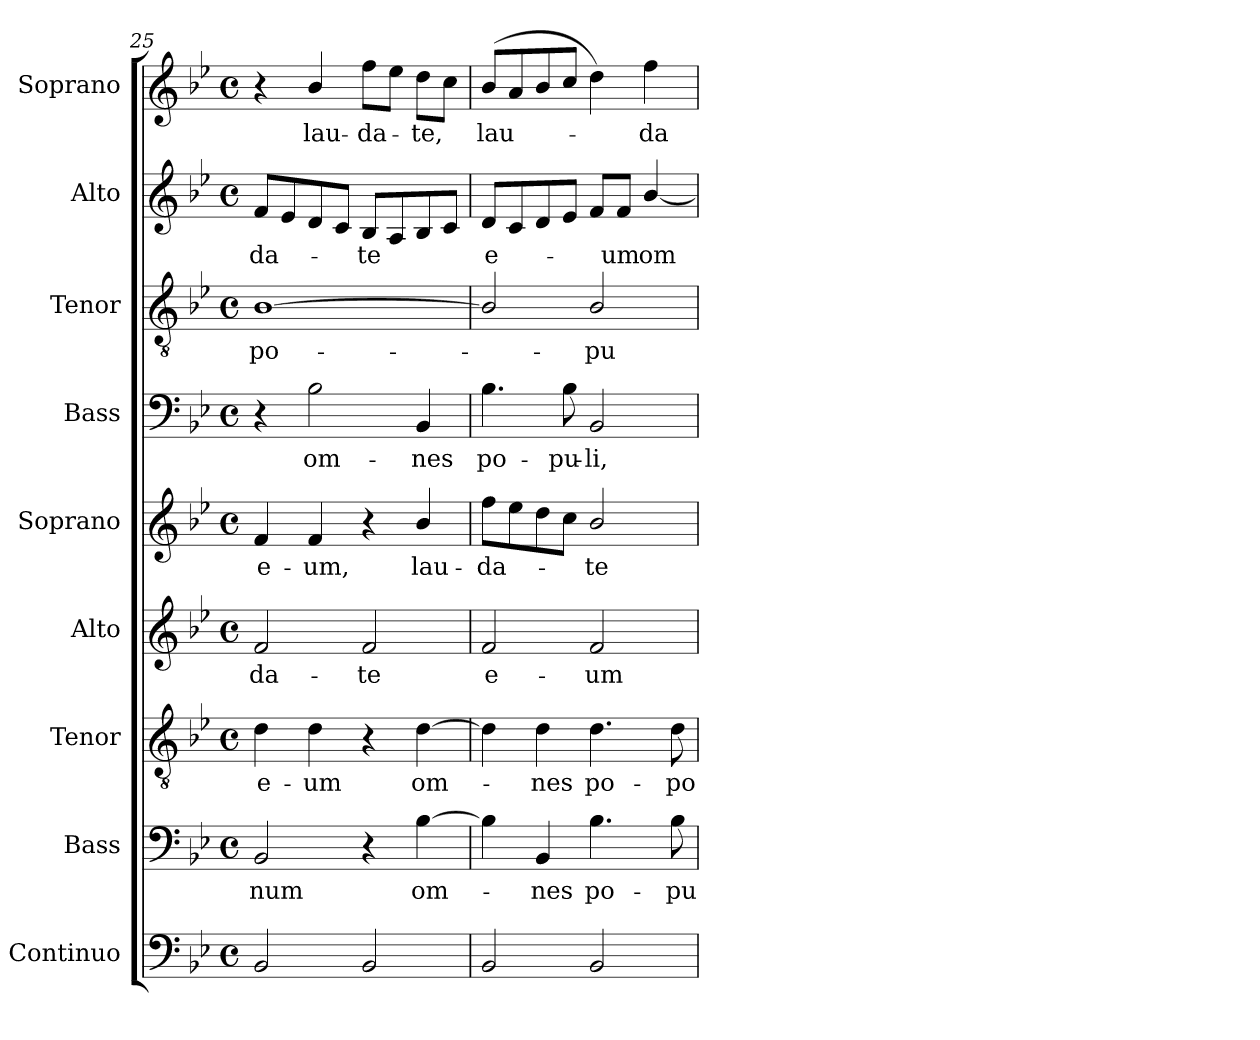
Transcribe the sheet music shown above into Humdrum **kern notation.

**kern	**kern	**text	**kern	**text	**kern	**text	**kern	**text	**kern	**text	**kern	**text	**kern	**text	**kern	**text
*part9	*part8	*part8	*part7	*part7	*part6	*part6	*part5	*part5	*part4	*part4	*part3	*part3	*part2	*part2	*part1	*part1
*staff9	*staff8	*staff8	*staff7	*staff7	*staff6	*staff6	*staff5	*staff5	*staff4	*staff4	*staff3	*staff3	*staff2	*staff2	*staff1	*staff1
*I"Continuo	*I"Bass	*	*I"Tenor	*	*I"Alto	*	*I"Soprano	*	*I"Bass	*	*I"Tenor	*	*I"Alto	*	*I"Soprano	*
*	*I'B.	*	*I'T.	*	*I'A.	*	*I'S.	*	*I'B.	*	*I'T.	*	*I'A.	*	*I'S.	*
*clefF4	*clefF4	*	*clefGv2	*	*clefG2	*	*clefG2	*	*clefF4	*	*clefGv2	*	*clefG2	*	*clefG2	*
*	*	*	*ITrd7c12	*	*	*	*	*	*	*	*ITrd7c12	*	*	*	*	*
*k[b-e-]	*k[b-e-]	*	*k[b-e-]	*	*k[b-e-]	*	*k[b-e-]	*	*k[b-e-]	*	*k[b-e-]	*	*k[b-e-]	*	*k[b-e-]	*
*B-:	*B-:	*	*B-:	*	*B-:	*	*B-:	*	*B-:	*	*B-:	*	*B-:	*	*B-:	*
*M4/4	*M4/4	*	*M4/4	*	*M4/4	*	*M4/4	*	*M4/4	*	*M4/4	*	*M4/4	*	*M4/4	*
*met(c)	*met(c)	*	*met(c)	*	*met(c)	*	*met(c)	*	*met(c)	*	*met(c)	*	*met(c)	*	*met(c)	*
=25	=25	=25	=25	=25	=25	=25	=25	=25	=25	=25	=25	=25	=25	=25	=25	=25
!	!	!LO:LY:b:color=#000000	!	!	!	!	!	!	!	!	!	!	!	!	!	!
!	!	!	!	!LO:LY:b:color=#000000	!	!	!	!	!	!	!	!	!	!	!	!
!	!	!	!	!	!	!LO:LY:b:color=#000000	!	!	!	!	!	!	!	!	!	!
!	!	!	!	!	!	!	!	!LO:LY:b:color=#000000	!	!	!	!	!	!	!	!
!	!	!	!	!	!	!	!	!	!	!	!	!LO:LY:b:color=#000000	!	!	!	!
!	!	!	!	!	!	!	!	!	!	!	!	!	!	!LO:LY:b:color=#000000	!	!
2BB-i/	2BB-i/	-num	4Di\	e-	2fi/	-da-	4fi/	e-	4r	.	[1BB-i	po-	8fi/L	-da-	4r	.
.	.	.	.	.	.	.	.	.	.	.	.	.	8e-i/	.	.	.
!	!	!	!	!LO:LY:b:color=#000000	!	!	!	!	!	!	!	!	!	!	!	!
!	!	!	!	!	!	!	!	!LO:LY:b:color=#000000	!	!	!	!	!	!	!	!
!	!	!	!	!	!	!	!	!	!	!LO:LY:b:color=#000000	!	!	!	!	!	!
!	!	!	!	!	!	!	!	!	!	!	!	!	!	!	!	!LO:LY:b:color=#000000
.	.	.	4Di\	-um	.	.	4fi/	-um,	2B-i\	om-	.	.	8di/	.	4b-i/	lau-
.	.	.	.	.	.	.	.	.	.	.	.	.	8ci/J	.	.	.
!	!	!	!	!	!	!LO:LY:b:color=#000000	!	!	!	!	!	!	!	!	!	!
!	!	!	!	!	!	!	!	!	!	!	!	!	!	!LO:LY:b:color=#000000	!	!
!	!	!	!	!	!	!	!	!	!	!	!	!	!	!	!	!LO:LY:b:color=#000000
2BB-i/	4r	.	4r	.	2fi/	-te	4r	.	.	.	.	.	8B-i/L	-te	8ffi\L	-da-
.	.	.	.	.	.	.	.	.	.	.	.	.	8Ai/	.	8ee-i\J	.
!	!	!LO:LY:b:color=#000000	!	!	!	!	!	!	!	!	!	!	!	!	!	!
!	!	!	!	!LO:LY:b:color=#000000	!	!	!	!	!	!	!	!	!	!	!	!
!	!	!	!	!	!	!	!	!LO:LY:b:color=#000000	!	!	!	!	!	!	!	!
!	!	!	!	!	!	!	!	!	!	!LO:LY:b:color=#000000	!	!	!	!	!	!
!	!	!	!	!	!	!	!	!	!	!	!	!	!	!	!	!LO:LY:b:color=#000000
.	[4B-i\	om-	[4Di\	om-	.	.	4b-i/	lau-	4BB-i/	-nes	.	.	8B-i/	.	8ddi\L	-te,
.	.	.	.	.	.	.	.	.	.	.	.	.	8ci/J	.	8cci\J	.
=26	=26	=26	=26	=26	=26	=26	=26	=26	=26	=26	=26	=26	=26	=26	=26	=26
!	!	!	!	!	!	!LO:LY:b:color=#000000	!	!	!	!	!	!	!	!	!	!
!	!	!	!	!	!	!	!	!LO:LY:b:color=#000000	!	!	!	!	!	!	!	!
!	!	!	!	!	!	!	!	!	!	!LO:LY:b:color=#000000	!	!	!	!	!	!
!	!	!	!	!	!	!	!	!	!	!	!	!	!	!LO:LY:b:color=#000000	!	!
!	!	!	!	!	!	!	!	!	!	!	!	!	!	!	!	!LO:LY:b:color=#000000
2BB-i/	4B-i\]	.	4Di\]	.	2fi/	e-	8ffi\L	-da-	4.B-i\	po-	2BB-i/]	.	8di/L	e-	(8b-i/L	lau-
.	.	.	.	.	.	.	8ee-i\	.	.	.	.	.	8ci/	.	8ai/	.
!	!	!LO:LY:b:color=#000000	!	!	!	!	!	!	!	!	!	!	!	!	!	!
!	!	!	!	!LO:LY:b:color=#000000	!	!	!	!	!	!	!	!	!	!	!	!
.	4BB-i/	-nes	4Di\	-nes	.	.	8ddi\	.	.	.	.	.	8di/	.	8b-i/	.
!	!	!	!	!	!	!	!	!	!	!LO:LY:b:color=#000000	!	!	!	!	!	!
.	.	.	.	.	.	.	8cci\J	.	8B-i\	-pu-	.	.	8e-i/J	.	8cci/J	.
!	!	!LO:LY:b:color=#000000	!	!	!	!	!	!	!	!	!	!	!	!	!	!
!	!	!	!	!LO:LY:b:color=#000000	!	!	!	!	!	!	!	!	!	!	!	!
!	!	!	!	!	!	!LO:LY:b:color=#000000	!	!	!	!	!	!	!	!	!	!
!	!	!	!	!	!	!	!	!LO:LY:b:color=#000000	!	!	!	!	!	!	!	!
!	!	!	!	!	!	!	!	!	!	!LO:LY:b:color=#000000	!	!	!	!	!	!
!	!	!	!	!	!	!	!	!	!	!	!	!LO:LY:b:color=#000000	!	!	!	!
2BB-i/	4.B-i\	po-	4.Di\	po-	2fi/	-um	2b-i/	-te	2BB-i/	-li,	2BB-i/	-pu-	8fi/L	.	4ddi\)	.
!	!	!	!	!	!	!	!	!	!	!	!	!	!	!LO:LY:b:color=#000000	!	!
.	.	.	.	.	.	.	.	.	.	.	.	.	8fi/J	-um	.	.
!	!	!	!	!	!	!	!	!	!	!	!	!	!	!LO:LY:b:color=#000000	!	!
!	!	!	!	!	!	!	!	!	!	!	!	!	!	!	!	!LO:LY:b:color=#000000
.	.	.	.	.	.	.	.	.	.	.	.	.	[4b-i/	om-	4ffi\	-da-
!	!	!LO:LY:b:color=#000000	!	!	!	!	!	!	!	!	!	!	!	!	!	!
!	!	!	!	!LO:LY:b:color=#000000	!	!	!	!	!	!	!	!	!	!	!	!
.	8B-i\	-pu-	8Di\	-po-	.	.	.	.	.	.	.	.	.	.	.	.
=	=	=	=	=	=	=	=	=	=	=	=	=	=	=	=	=
*-	*-	*-	*-	*-	*-	*-	*-	*-	*-	*-	*-	*-	*-	*-	*-	*-
